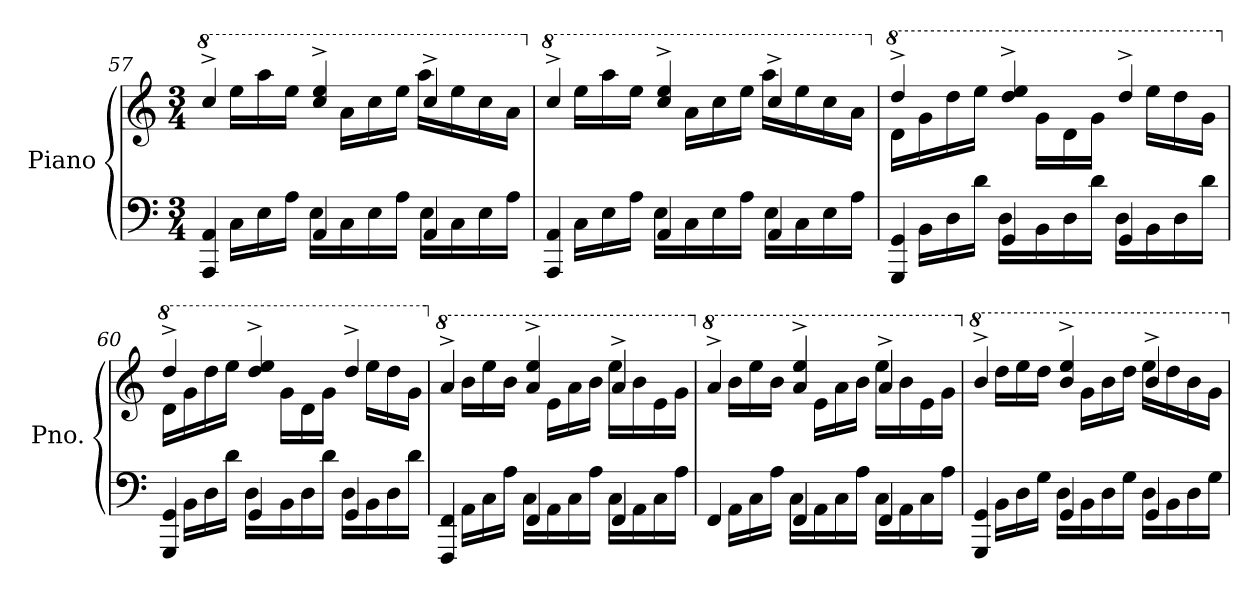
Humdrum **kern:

**kern	**kern
*part1	*part1
*staff2	*staff1
*I"Piano	*
*I'Pno.	*
*clefF4	*clefG2
*k[]	*k[]
*M3/4	*M3/4
=57	=57
*^	*
*	*	*8va
*	*	*^
4AAA/ 4AA/	16ryy	4ccc^/	16ryy
.	16C\LL	.	16eee\LL
.	16E\	.	16aaa\
.	16A\JJ	.	16eee\JJ
4AA/	16E\LL	4ccc/^ 4eee/^	16ryy
.	16C\	.	16aa\LL
.	16E\	.	16ccc\
.	16A\JJ	.	16eee\JJ
4AA/	16E\LL	4ccc^/	16aaa\LL
.	16C\	.	16eee\
.	16E\	.	16ccc\
.	16A\JJ	.	16aa\JJ
=58	=58	=58	=58
*	*	*X8va	*
*	*	*8va	*
4AAA/ 4AA/	16ryy	4ccc^/	16ryy
.	16C\LL	.	16eee\LL
.	16E\	.	16aaa\
.	16A\JJ	.	16eee\JJ
4AA/	16E\LL	4ccc/^ 4eee/^	16ryy
.	16C\	.	16aa\LL
.	16E\	.	16ccc\
.	16A\JJ	.	16eee\JJ
4AA/	16E\LL	4ccc^/	16aaa\LL
.	16C\	.	16eee\
.	16E\	.	16ccc\
.	16A\JJ	.	16aa\JJ
!!LO:LB:g=z	!!
=59	=59	=59	=59
*	*	*X8va	*
*	*	*8va	*
4GGG/ 4GG/	16ryy	4ddd^/	16dd\LL
.	16BB\LL	.	16gg\
.	16D\	.	16ddd\
.	16d\JJ	.	16eee\JJ
4GG/	16D\LL	4ddd/^ 4eee/^	16ryy
.	16BB\	.	16gg\LL
.	16D\	.	16dd\
.	16d\JJ	.	16gg\JJ
4GG/	16D\LL	4ddd^/	16ryy
.	16BB\	.	16eee\LL
.	16D\	.	16ddd\
.	16d\JJ	.	16gg\JJ
=60	=60	=60	=60
*	*	*X8va	*
*	*	*8va	*
4GGG/ 4GG/	16ryy	4ddd^/	16dd\LL
.	16BB\LL	.	16gg\
.	16D\	.	16ddd\
.	16d\JJ	.	16eee\JJ
4GG/	16D\LL	4ddd/^ 4eee/^	16ryy
.	16BB\	.	16gg\LL
.	16D\	.	16dd\
.	16d\JJ	.	16gg\JJ
4GG/	16D\LL	4ddd^/	16ryy
.	16BB\	.	16eee\LL
.	16D\	.	16ddd\
.	16d\JJ	.	16gg\JJ
=61	=61	=61	=61
*	*	*X8va	*
*	*	*8va	*
4FFF/ 4FF/	16ryy	4aa^/	16ryy
.	16AA\LL	.	16bb\LL
.	16C\	.	16eee\
.	16A\JJ	.	16bb\JJ
4FF/	16C\LL	4aa/^ 4eee/^	16ryy
.	16AA\	.	16ee\LL
.	16C\	.	16aa\
.	16A\JJ	.	16bb\JJ
4FF/	16C\LL	4aa^/	16eee\LL
.	16AA\	.	16bb\
.	16C\	.	16ee\
.	16A\JJ	.	16gg\JJ
!!LO:PB:g=z	!!
=62	=62	=62	=62
*	*	*X8va	*
*	*	*8va	*
4FF/	16ryy	4aa^/	16ryy
.	16AA\LL	.	16bb\LL
.	16C\	.	16eee\
.	16A\JJ	.	16bb\JJ
4FF/	16C\LL	4aa/^ 4eee/^	16ryy
.	16AA\	.	16ee\LL
.	16C\	.	16aa\
.	16A\JJ	.	16bb\JJ
4FF/	16C\LL	4aa^/	16eee\LL
.	16AA\	.	16bb\
.	16C\	.	16ee\
.	16A\JJ	.	16gg\JJ
=63	=63	=63	=63
*	*	*X8va	*
*	*	*8va	*
4GGG/ 4GG/	16ryy	4bb^/	16ryy
.	16BB\LL	.	16ddd\LL
.	16D\	.	16eee\
.	16G\JJ	.	16ddd\JJ
4GG/	16D\LL	4bb/^ 4eee/^	16ryy
.	16BB\	.	16gg\LL
.	16D\	.	16bb\
.	16G\JJ	.	16ddd\JJ
4GG/	16D\LL	4bb^/	16eee\LL
.	16BB\	.	16ddd\
.	16D\	.	16bb\
.	16G\JJ	.	16gg\JJ
*	*	*X8va	*
*v	*v	*	*
*	*v	*v
=	=
*-	*-
